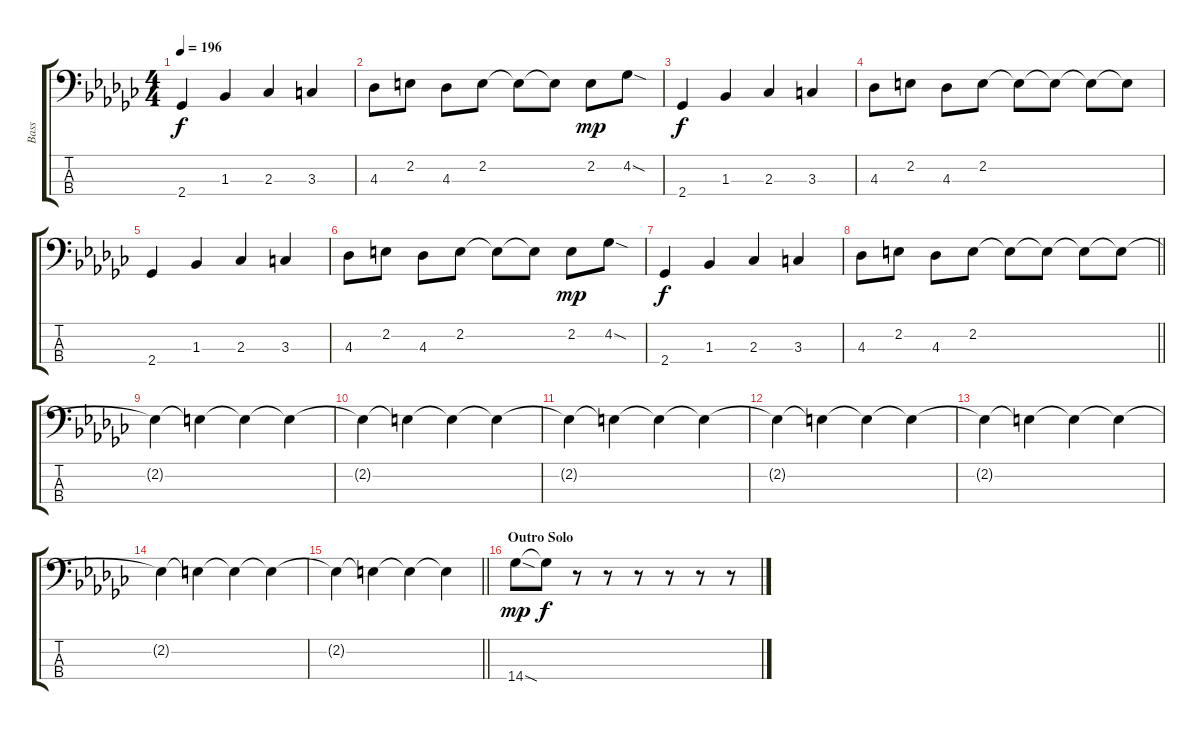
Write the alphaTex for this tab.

\track ("Bass" "Bass") {instrument electricbassfinger}
\staff {score tabs}
\tuning (G2 D2 A1 E1) {hide}
\ts (4 4)
\tempo 196
\clef f4
\ks gb
2.4.4{dy f} 1.3.4 2.3.4 3.3.4 |
4.3.8 2.2.8 4.3.8 2.2.8 2.2{t}.8 2.2{t}.8 2.2.8{dy mp} 4.2{sod}.8 |
2.4.4{dy f} 1.3.4 2.3.4 3.3.4 |
4.3.8 2.2.8 4.3.8 2.2.8 2.2{t}.8 2.2{t}.8 2.2{t}.8 2.2{t}.8 |
2.4.4 1.3.4 2.3.4 3.3.4 |
4.3.8 2.2.8 4.3.8 2.2.8 2.2{t}.8 2.2{t}.8 2.2.8{dy mp} 4.2{sod}.8 |
2.4.4{dy f} 1.3.4 2.3.4 3.3.4 |
\barLineRight lightlight
4.3.8 2.2.8 4.3.8 2.2.8 2.2{t}.8 2.2{t}.8 2.2{t}.8 2.2{t}.8 |
2.2{t}.4 2.2{t}.4 2.2{t}.4 2.2{t}.4 |
2.2{t}.4 2.2{t}.4 2.2{t}.4 2.2{t}.4 |
2.2{t}.4 2.2{t}.4 2.2{t}.4 2.2{t}.4 |
2.2{t}.4 2.2{t}.4 2.2{t}.4 2.2{t}.4 |
2.2{t}.4 2.2{t}.4 2.2{t}.4 2.2{t}.4 |
2.2{t}.4 2.2{t}.4 2.2{t}.4 2.2{t}.4 |
\barLineRight lightlight
2.2{t}.4 2.2{t}.4 2.2{t}.4 2.2{t}.4 |
\section ("" "Outro Solo")
14.4{sod}.8{dy mp} 14.4{t}.8{dy f} r.8 r.8 r.8 r.8 r.8 r.8
